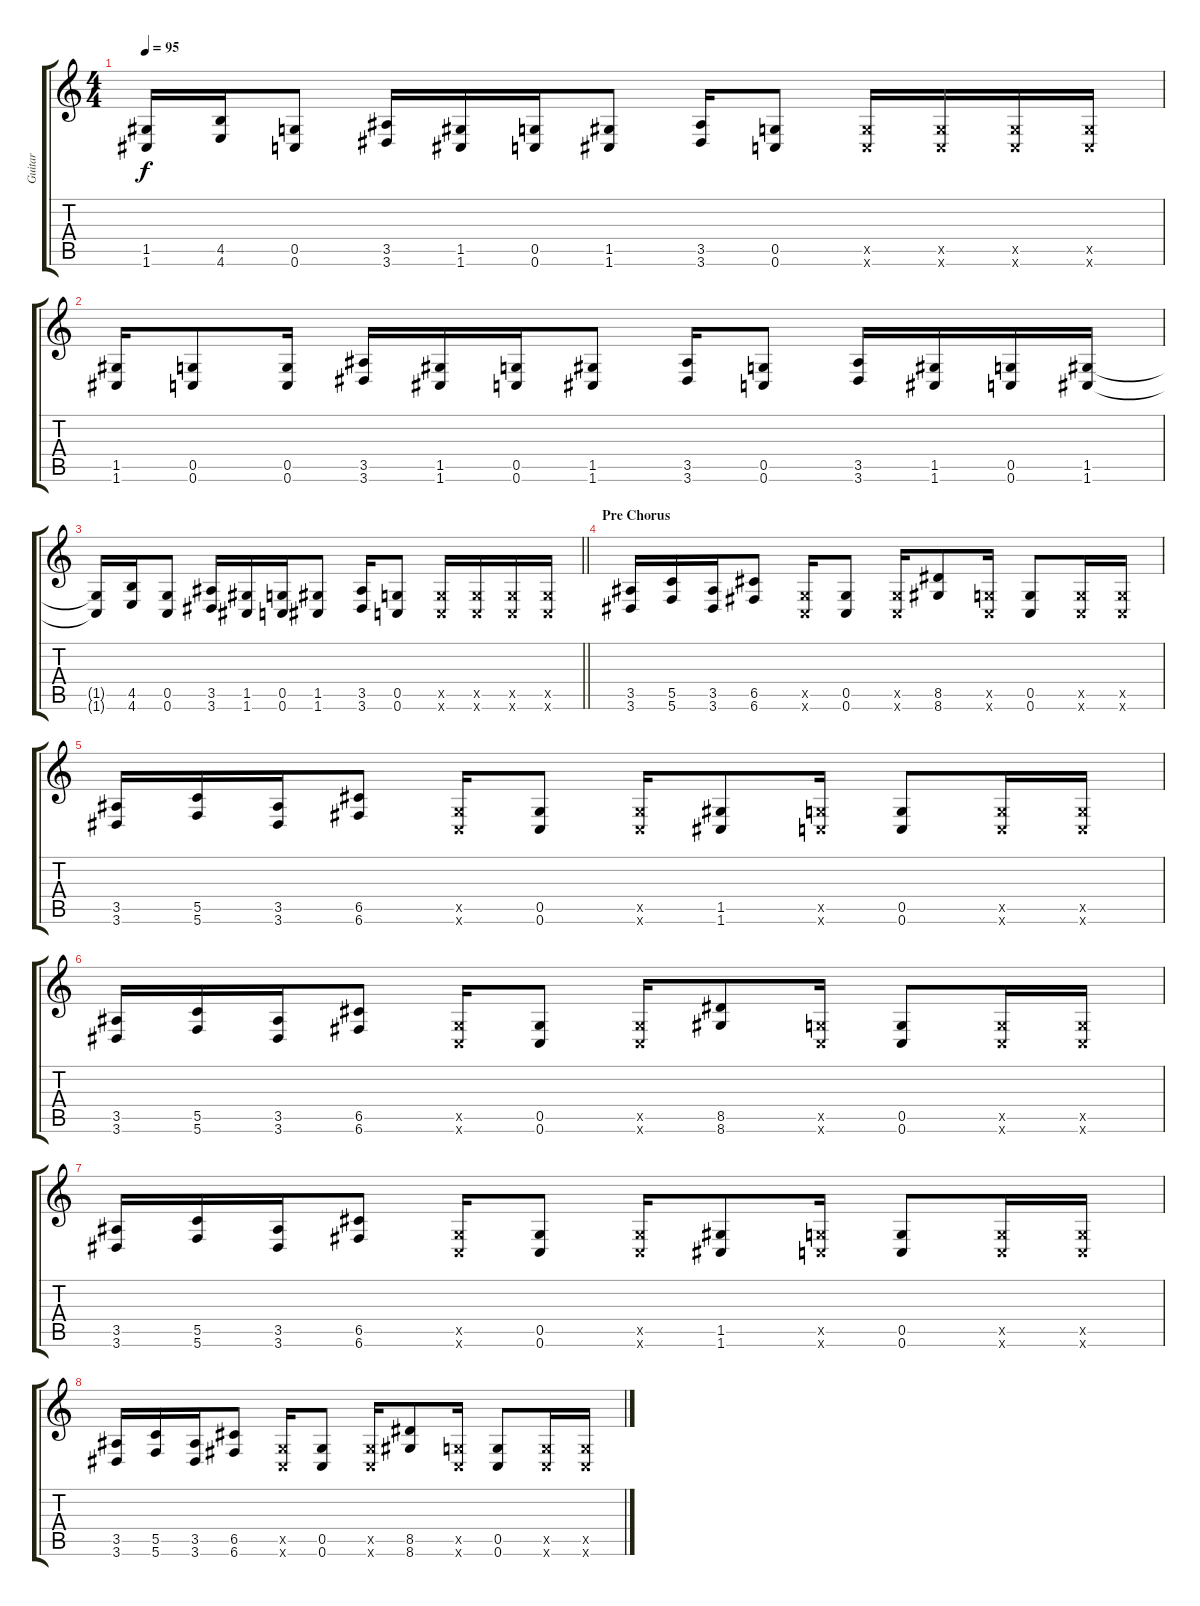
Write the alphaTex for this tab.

\track ("Guitar" "Guitar") {instrument distortionguitar}
\staff {score tabs}
\tuning (D4 A3 F3 C3 G2 C2) {hide}
\ts (4 4)
\tempo 95
\clef g2
\ks c
(1.5{t} 1.6{t}).16{dy f} (4.5 4.6).16 (0.5 0.6).8 (3.5 3.6).16 (1.5 1.6).16 (0.5 0.6).16 (1.5 1.6).8 (3.5 3.6).16 (0.5 0.6).8 (0.5{x} 0.6{x}).16 (0.5{x} 0.6{x}).16 (0.5{x} 0.6{x}).16 (0.5{x} 0.6{x}).16 |
(1.5 1.6).16 (0.5 0.6).8 (0.5 0.6).16 (3.5 3.6).16 (1.5 1.6).16 (0.5 0.6).16 (1.5 1.6).8 (3.5 3.6).16 (0.5 0.6).8 (3.5 3.6).16 (1.5 1.6).16 (0.5 0.6).16 (1.5 1.6).16 |
\barLineRight lightlight
(1.5{t} 1.6{t}).16 (4.5 4.6).16 (0.5 0.6).8 (3.5 3.6).16 (1.5 1.6).16 (0.5 0.6).16 (1.5 1.6).8 (3.5 3.6).16 (0.5 0.6).8 (0.5{x} 0.6{x}).16 (0.5{x} 0.6{x}).16 (0.5{x} 0.6{x}).16 (0.5{x} 0.6{x}).16 |
\section ("" "Pre Chorus")
(3.5 3.6).16 (5.5 5.6).16 (3.5 3.6).16 (6.5 6.6).8 (0.5{x} 0.6{x}).16 (0.5 0.6).8 (0.5{x} 0.6{x}).16 (8.5 8.6).8 (0.5{x} 0.6{x}).16 (0.5 0.6).8 (0.5{x} 0.6{x}).16 (0.5{x} 0.6{x}).16 |
(3.5 3.6).16 (5.5 5.6).16 (3.5 3.6).16 (6.5 6.6).8 (0.5{x} 0.6{x}).16 (0.5 0.6).8 (0.5{x} 0.6{x}).16 (1.5 1.6).8 (0.5{x} 0.6{x}).16 (0.5 0.6).8 (0.5{x} 0.6{x}).16 (0.5{x} 0.6{x}).16 |
(3.5 3.6).16 (5.5 5.6).16 (3.5 3.6).16 (6.5 6.6).8 (0.5{x} 0.6{x}).16 (0.5 0.6).8 (0.5{x} 0.6{x}).16 (8.5 8.6).8 (0.5{x} 0.6{x}).16 (0.5 0.6).8 (0.5{x} 0.6{x}).16 (0.5{x} 0.6{x}).16 |
(3.5 3.6).16 (5.5 5.6).16 (3.5 3.6).16 (6.5 6.6).8 (0.5{x} 0.6{x}).16 (0.5 0.6).8 (0.5{x} 0.6{x}).16 (1.5 1.6).8 (0.5{x} 0.6{x}).16 (0.5 0.6).8 (0.5{x} 0.6{x}).16 (0.5{x} 0.6{x}).16 |
(3.5 3.6).16 (5.5 5.6).16 (3.5 3.6).16 (6.5 6.6).8 (0.5{x} 0.6{x}).16 (0.5 0.6).8 (0.5{x} 0.6{x}).16 (8.5 8.6).8 (0.5{x} 0.6{x}).16 (0.5 0.6).8 (0.5{x} 0.6{x}).16 (0.5{x} 0.6{x}).16
